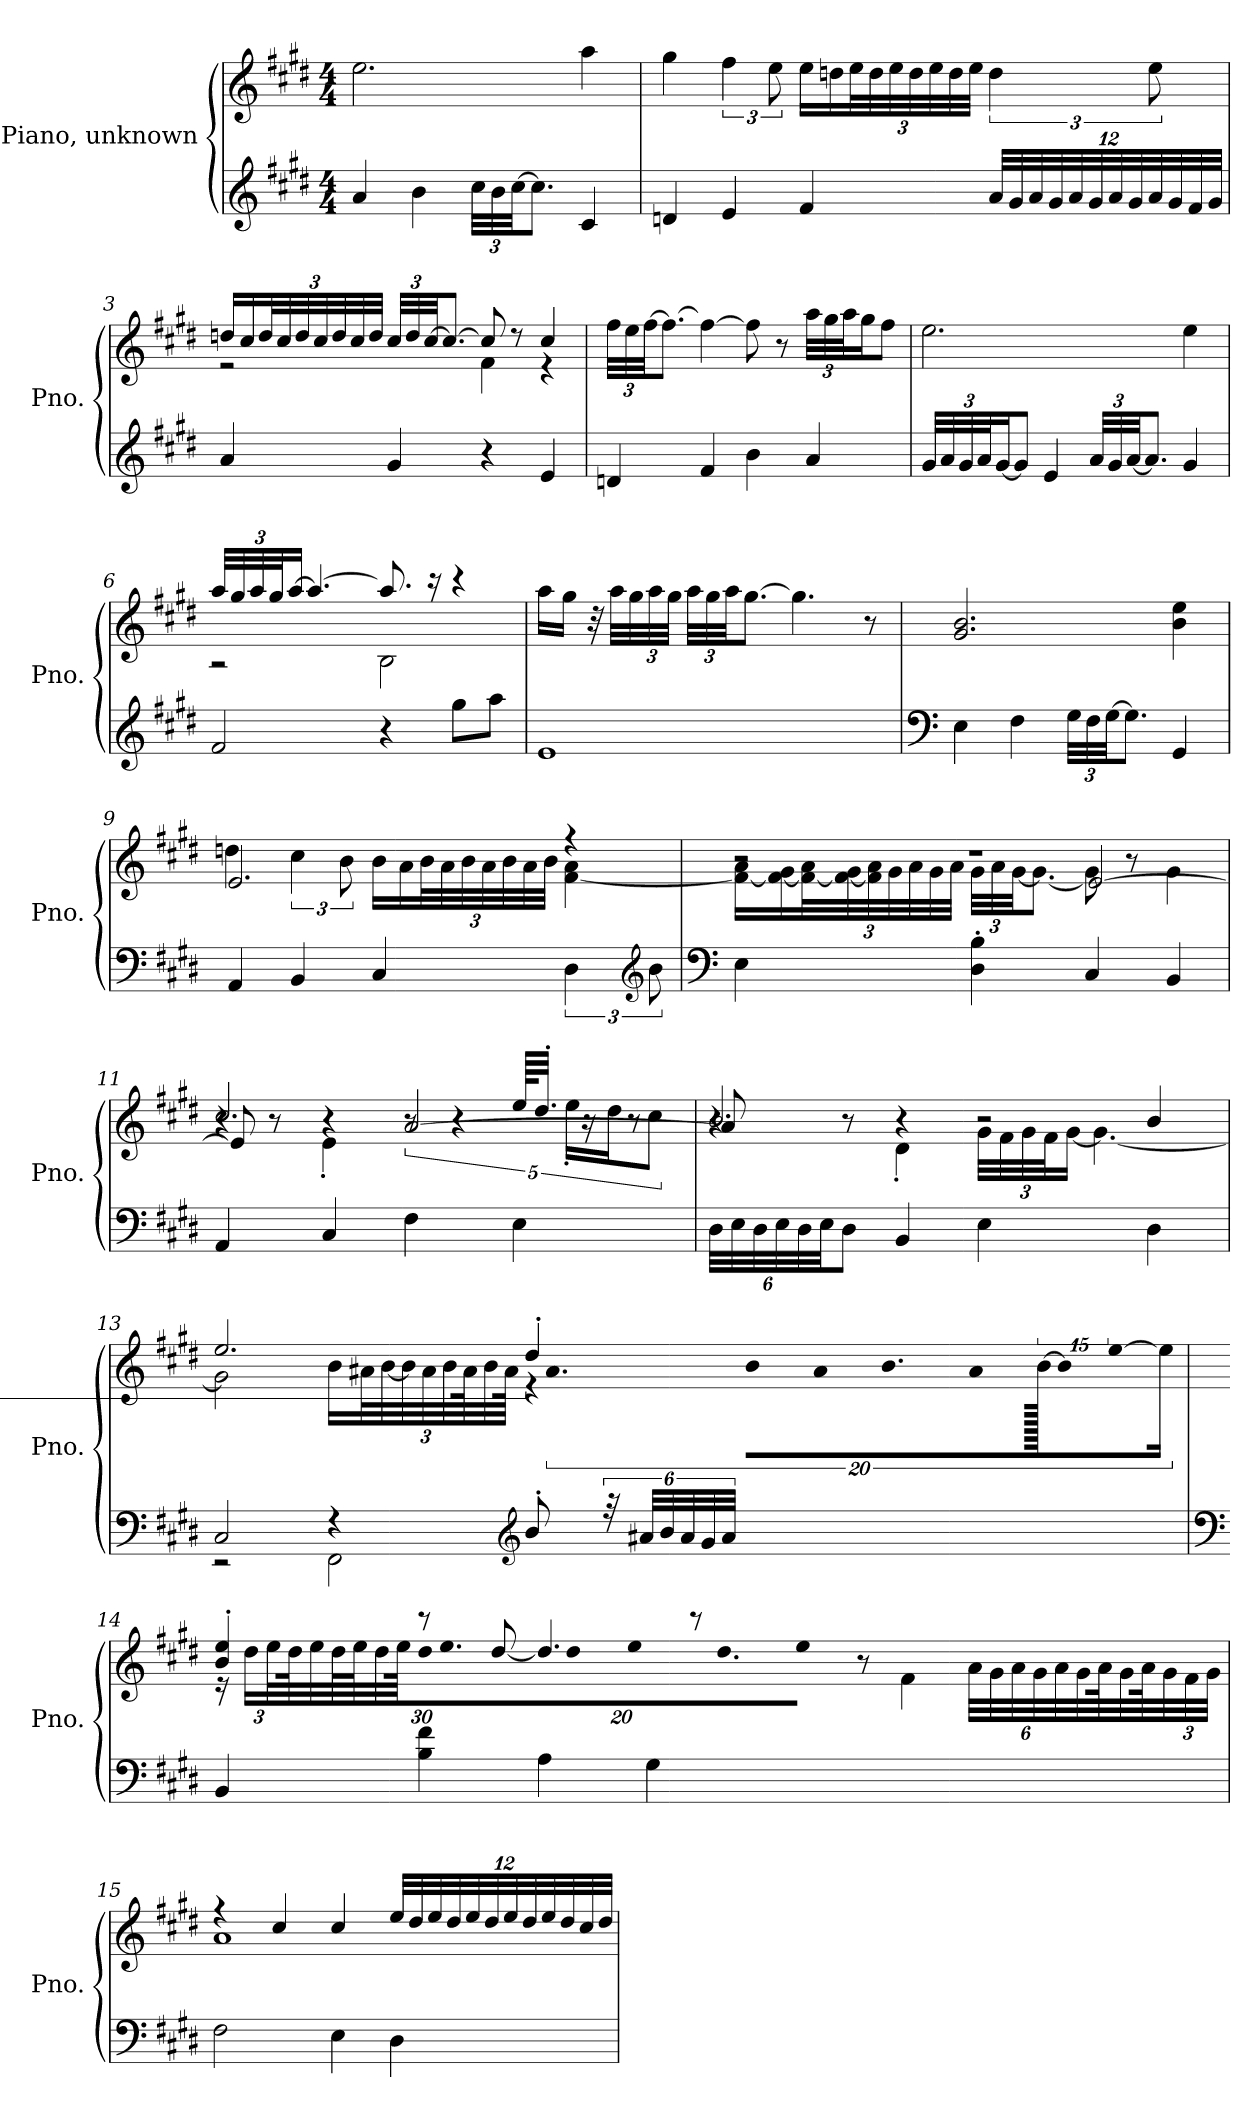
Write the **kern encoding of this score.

**kern	**kern
*part1	*part1
*staff2	*staff1
*I"Piano, unknown	*
*I'Pno.	*
*clefG2	*clefG2
*k[f#c#g#d#]	*k[f#c#g#d#]
*M4/4	*M4/4
*MM120	*MM120
=1	=1
4a/	2.ee\
4b\	.
*Xbrackettup	*
48cc#\LLL	.
48b\	.
[48cc#\JJ	.
8.cc#\J]	.
4c#/	4aa\
=2	=2
4dn/	4gg#\
4e/	6ff#\
.	12ee\
4f#/	16ee\LL
*	*Xbrackettup
.	24ddn\
.	48ee\L
.	48dd\
.	48ee\
.	48dd\
.	48ee\
.	48dd\
.	48ee\JJJ
*	*brackettup
48a/LLL	6dd\
48g#/	.
48a/	.
48g#/	.
48a/	.
48g#/	.
48a/	.
48g#/	.
48a/	12ee\
48g#/	.
48f#/	.
48g#/JJJ	.
!!LO:LB:g=z
=3	=3
*	*^
4a/	16ddn/LL	2r
*	*Xbrackettup	*
.	24cc#/	.
.	48dd/L	.
.	48cc#/	.
.	48dd/	.
.	48cc#/	.
.	48dd/	.
.	48cc#/	.
.	48dd/JJJ	.
4g#/	48cc#/LLL	.
.	48dd/	.
.	[48cc#/JJ	.
.	8.cc#/J_	.
4r	8cc#/]	4f#\
.	8r	.
4e/	4cc#/	4r
*	*v	*v
=4	=4
4dn/	48ff#\LLL
.	48ee\
.	[48ff#\JJ
.	8.ff#\J_
4f#/	4ff#\_
4b\	8ff#\]
.	8r
4a/	48aa\LLL
.	48gg#\
.	48aa\J
.	16gg#\J
.	8ff#\J
=5	=5
48g#/LLL	2.ee\
48a/	.
48g#/	.
48a/J	.
[24g#/J	.
8g#/J]	.
4e/	.
48a/LLL	.
48g#/	.
[48a/JJ	.
8.a/J]	.
4g#/	4ee\
!!LO:LB:g=z
=6	=6
*	*^
2f#/	48aa/LLL	2r
.	48gg#/	.
.	48aa/	.
.	48gg#/J	.
.	[24aa/JJ	.
.	4.aa/_	.
4r	8.aa/]	2B\
.	16r	.
8gg#\L	4r	.
8aa\J	.	.
*	*v	*v
=7	=7
1e	16aa\LL
.	16gg#\JJ
.	32r
.	32aa\LLL
.	48gg#\
.	48aa\
.	48gg#\JJJ
.	48aa\LLL
.	48gg#\
.	48aa\JJ
.	[8.gg#\J
.	4.gg#\]
.	8r
=8	=8
*clefF4	*
4E\	2.g#/ 2.b/
4F#\	.
48G#\LLL	.
48F#\	.
[48G#\JJ	.
8.G#\J]	.
4GG#/	4b\ 4ee\
!!LO:LB:g=z
=9	=9
*	*^
4AA/	2.e/	4ddn\
*	*	*brackettup
4BB/	.	6cc#\
.	.	12b\
4C#/	.	16b\LL
*	*	*Xbrackettup
.	.	24a\
.	.	48b\L
.	.	48a\
.	.	48b\
.	.	48a\
.	.	48b\
.	.	48a\
.	.	48b\JJJ
*brackettup	*	*
6D#\	4r	[4f#\ 4a\
*clefG2	*	*
12b\	.	.
*	*v	*v
=10	=10
*clefF4	*
*	*^
*	*	*^
4E\	1r	16f#\_ 16a\LL	2r
.	.	24f#\_ 24g#\	.
.	.	48f#\_ 48a\L	.
.	.	48f#\_ 48g#\	.
.	.	48f#\] 48a\	.
.	.	48g#\	.
.	.	48a\	.
.	.	48g#\	.
.	.	48a\JJJ	.
4D#\' 4B\'	.	48g#\LLL	.
.	.	48a\	.
.	.	[48g#\JJ	.
.	.	8.g#\J_	.
4C#/	.	8g#\]	[2e/
.	.	8r	.
4BB/	.	4g#\	.
!!LO:LB:g=z	!!	!!
=11	=11	=11	=11
4AA/	2.cc#/	4r	8e/]
.	.	.	8r
4C#/	.	4e'\	4r
*	*	*brackettup	*
4F#\	.	10r	[2a/
.	.	5r	.
4E\	64ee/KLLL	.	.
.	32.dd#'/JJJ	.	.
.	.	20ee'\LL	.
.	16r	.	.
.	.	20dd#\J	.
.	8r	.	.
.	.	10cc#\J	.
=12	=12	=12	=12
*Xbrackettup	*	*	*
48D#\LLL	2.b/	4r	8a/]
48E\	.	.	.
48D#\	.	.	.
48E\	.	.	.
48D#\	.	.	.
48E\JJ	.	.	.
8D#\J	.	.	8r
4BB/	.	4d#'\	4r
*	*	*Xbrackettup	*
4E\	.	48g#\LLL	2r
.	.	48f#\	.
.	.	48g#\	.
.	.	48f#\J	.
.	.	[24g#\JJ	.
.	.	4.g#\_	.
4D#\	4b/	.	.
*	*	*v	*v
!!LO:LB:g=z
=13	=13	=13
*^	*	*
2C#/	2r	2.ee/	2g#\]
4r	2FF#\	.	16b\LL
.	.	.	32a#X\L
.	.	.	[32b\
.	.	.	48b\]
.	.	.	48a#\
.	.	.	48b\
.	.	.	64a#\K
.	.	.	32b\
.	.	.	64a#\JJJk
*clefG2	*	*	*
*	*	*	*brackettup
!	!	!	!LO:N:vis=64
8b'/	.	4dd#'/	960%17r
!	!	!	!LO:N:vis=64.
.	.	.	640%17a#\
.	.	.	1920ryy
!	!	!	!LO:N:vis=64
.	.	.	960%17b\LLLL
!	!	!	!LO:N:vis=64
.	.	.	960%17a#\
!	!	!	!LO:N:vis=64.
.	.	.	640%17b\
.	.	.	1920ryy
!	!	!	!LO:N:vis=64
.	.	.	960%17a#\J
*brackettup	*	*	*
48r	.	.	[960b\
.	.	.	960%19b\J]
48a#X/LLL	.	.	[24ee\
48b/	.	.	.
*Xbrackettup	*	*	*
48a#/	.	.	16ee\JJ]
48g#/	.	.	.
48a#/JJJ	.	.	.
*v	*v	*	*
!!LO:PB:g=z	!!
=14	=14	=14
*clefF4	*	*
4BB/	4b/' 4ee/'	16r
*	*	*Xbrackettup
.	.	24dd#\LL
.	.	48ee\L
.	.	64dd#\K
.	.	32ee\
.	.	64dd#\L
.	.	64ee\J
.	.	32dd#\
.	.	64ee\L
!	!	!LO:N:vis=64
4B\ 4f#\	8r	960%17dd#\
!	!	!LO:N:vis=64.
.	.	640%17ee\
.	.	1920ryy
!	!	!LO:N:vis=64
.	.	960%17dd#\
!	!	!LO:N:vis=64
.	.	960%17ee\
!	!	!LO:N:vis=64.
.	.	640%17dd#\
.	.	1920ryy
!	!	!LO:N:vis=64
.	.	960%17ee\JJJJ
.	[8dd#/	8r
4A\	4.dd#/]	4f#\
4G#\	.	48a\LLL
.	.	48g#\
.	.	48a\
.	.	48g#\
.	.	48a\
.	.	48g#\
.	8r	64a\K
.	.	32g#\
.	.	64a\K
.	.	48g#\
.	.	48f#\
.	.	48g#\JJJ
=15	=15	=15
2F#\	4r	1a
.	4cc#/	.
4E\	4cc#/	.
4D#\	48ee/LLL	.
.	48dd#/	.
.	48ee/	.
.	48dd#/	.
.	48ee/	.
.	48dd#/	.
.	48ee/	.
.	48dd#/	.
.	48ee/	.
.	48dd#/	.
.	48cc#/	.
.	48dd#/JJJ	.
*	*v	*v
=	=
*-	*-
